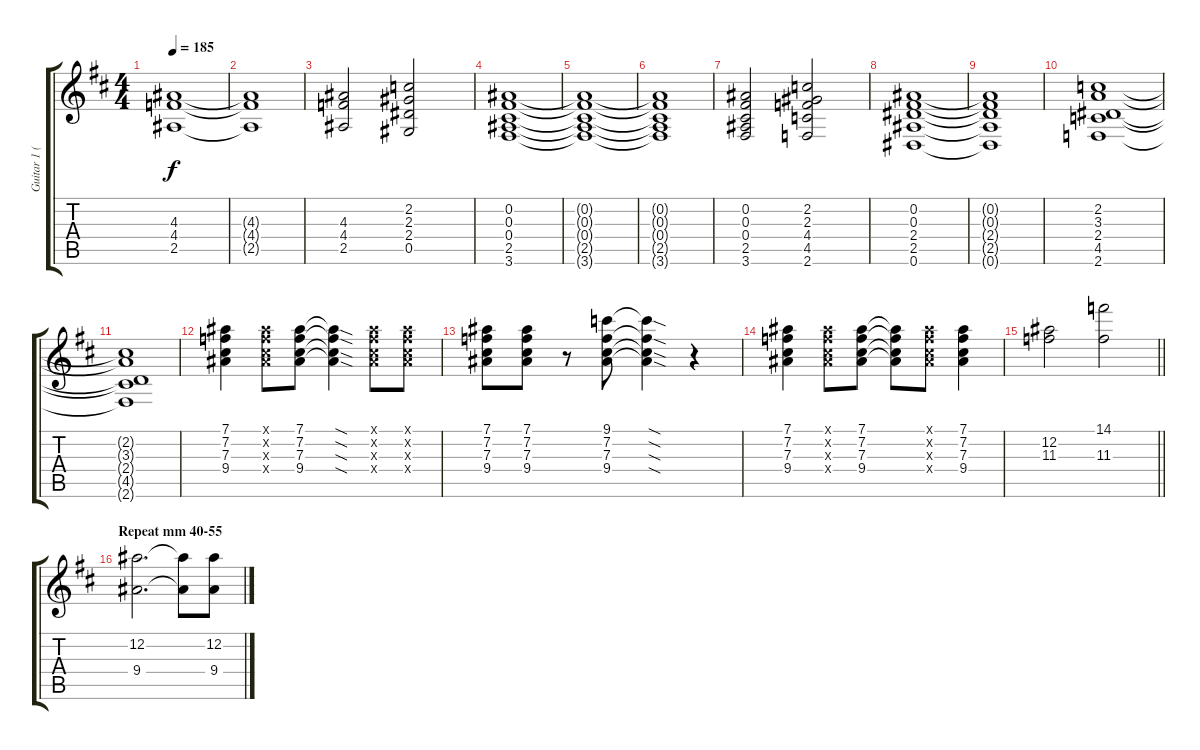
\track ("Guitar 1 (Sukito)" "Guitar 1 (") {instrument overdrivenguitar}
\staff {score tabs}
\tuning (Eb4 Bb3 Gb3 Db3 Ab2 Eb2) {hide}
\ts (4 4)
\tempo 185
\clef g2
\ks d
(4.3{t} 4.4{t} 2.5{t}).1{dy f} |
(4.3{t} 4.4{t} 2.5{t}).1 |
(4.3 4.4 2.5).2 (2.2 2.3 2.4 0.5).2 |
(0.2 0.3 0.4 2.5 3.6).1 |
(0.2{t} 0.3{t} 0.4{t} 2.5{t} 3.6{t}).1 |
(0.2{t} 0.3{t} 0.4{t} 2.5{t} 3.6{t}).1 |
(0.2 0.3 0.4 2.5 3.6).2 (2.2 2.3 4.4 4.5 2.6).2 |
(0.2 0.3 2.4 2.5 0.6).1 |
(0.2{t} 0.3{t} 2.4{t} 2.5{t} 0.6{t}).1 |
(2.2 3.3 2.4 4.5 2.6).1 |
(2.2{t} 3.3{t} 2.4{t} 4.5{t} 2.6{t}).1 |
(7.1 7.2 7.3 9.4).4 (7.1{x} 7.2{x} 7.3{x} 9.4{x}).8 (7.1 7.2 7.3 9.4).8 (7.1{sod t} 7.2{sod t} 7.3{sod t} 9.4{sod t}).4 (7.1{x} 7.2{x} 7.3{x} 9.4{x}).8 (7.1{x} 7.2{x} 7.3{x} 9.4{x}).8 |
(7.1 7.2 7.3 9.4).8 (7.1 7.2 7.3 9.4).8 r.8 (9.1 7.2 7.3 9.4).8 (9.1{sod t} 7.2{sod t} 7.3{sod t} 9.4{sod t}).4 r.4 |
(7.1 7.2 7.3 9.4).4 (7.1{x} 7.2{x} 7.3{x} 9.4{x}).8 (7.1 7.2 7.3 9.4).8 (7.1{t} 7.2{t} 7.3{t} 9.4{t}).8 (7.1{x} 7.2{x} 7.3{x} 9.4{x}).8 (7.1 7.2 7.3 9.4).4 |
\barLineRight lightlight
(12.2 11.3).2 (14.1 11.3).2 |
\section ("" "Repeat mm 40-55")
(12.2 9.4).2{d} (12.2{t} 9.4{t}).8 (12.2 9.4).8
